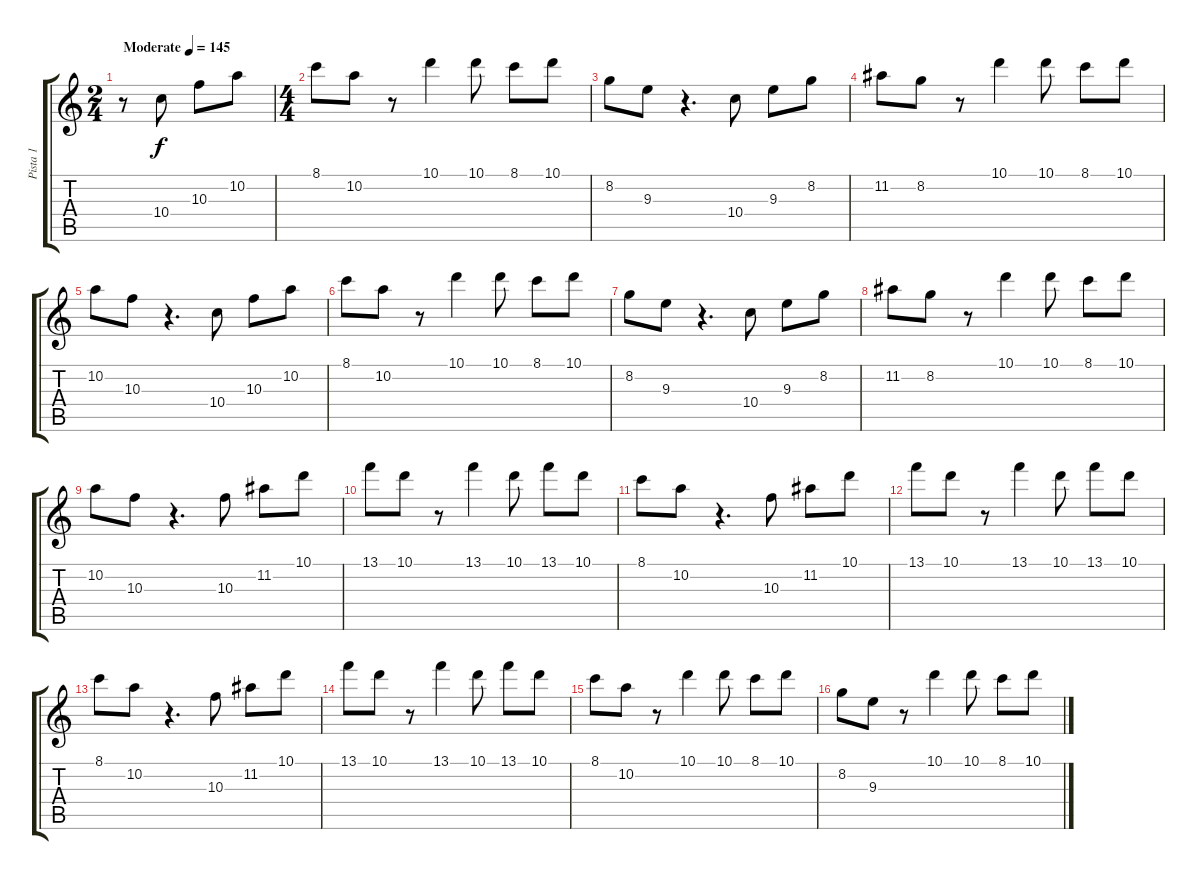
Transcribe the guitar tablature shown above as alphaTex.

\track ("Pista 1" "Pista 1") {instrument electricguitarclean}
\staff {score tabs}
\tuning (E4 B3 G3 D3 A2 E2) {hide}
\ts (2 4)
\tempo (145 "Moderate")
\clef g2
\ks c
r.8{dy f instrument electricguitarclean} 10.4.8 10.3.8 10.2.8 |
\ts (4 4)
8.1.8 10.2.8 r.8 10.1.4 10.1.8 8.1.8 10.1.8 |
8.2.8 9.3.8 r.4{d} 10.4.8 9.3.8 8.2.8 |
11.2.8 8.2.8 r.8 10.1.4 10.1.8 8.1.8 10.1.8 |
10.2.8 10.3.8 r.4{d} 10.4.8 10.3.8 10.2.8 |
8.1.8 10.2.8 r.8 10.1.4 10.1.8 8.1.8 10.1.8 |
8.2.8 9.3.8 r.4{d} 10.4.8 9.3.8 8.2.8 |
11.2.8 8.2.8 r.8 10.1.4 10.1.8 8.1.8 10.1.8 |
10.2.8 10.3.8 r.4{d} 10.3.8 11.2.8 10.1.8 |
13.1.8 10.1.8 r.8 13.1.4 10.1.8 13.1.8 10.1.8 |
8.1.8 10.2.8 r.4{d} 10.3.8 11.2.8 10.1.8 |
13.1.8 10.1.8 r.8 13.1.4 10.1.8 13.1.8 10.1.8 |
8.1.8 10.2.8 r.4{d} 10.3.8 11.2.8 10.1.8 |
13.1.8 10.1.8 r.8 13.1.4 10.1.8 13.1.8 10.1.8 |
8.1.8 10.2.8 r.8 10.1.4 10.1.8 8.1.8 10.1.8 |
8.2.8 9.3.8 r.8 10.1.4 10.1.8 8.1.8 10.1.8
